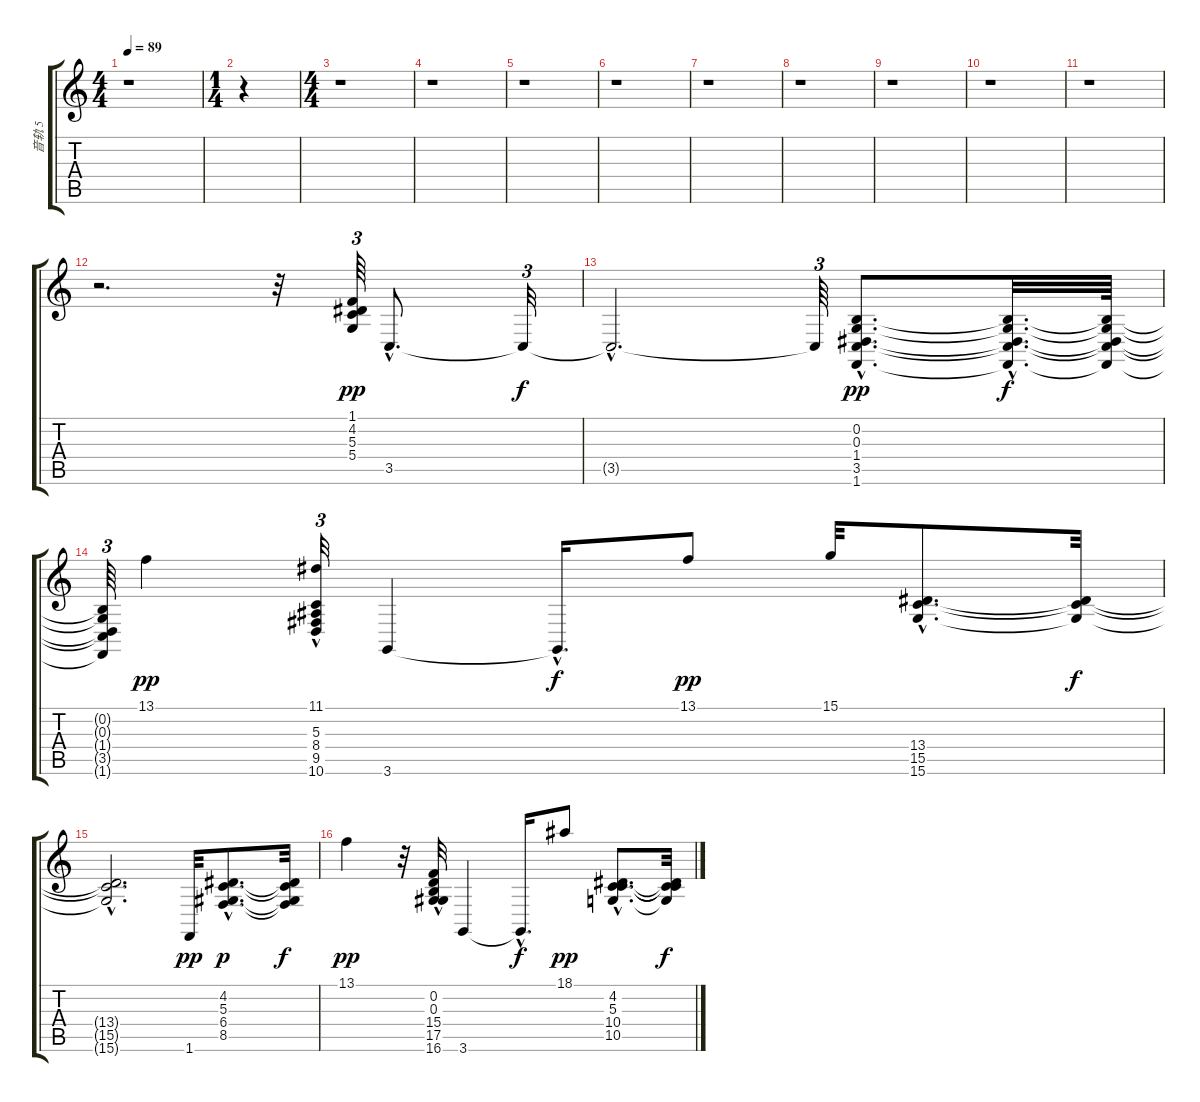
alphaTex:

\track ("音轨 5" "音轨 5") {instrument stringensemble1}
\staff {score tabs}
\tuning (E4 B3 G3 D3 A2 E2) {hide}
\ts (4 4)
\tempo 89
\clef g2
\ks c
r.1{dy pp instrument stringensemble1} |
\ts (1 4)
r.4 |
\ts (4 4)
r.1 |
r.1 |
r.1 |
r.1 |
r.1 |
r.1 |
r.1 |
r.1 |
r.1 |
r.2{d} r.32 (1.1 4.2 5.3 5.4).64{tu (3 2) instrument stringensemble1} 3.5{hac}.8{d} 3.5{t}.32{tu (3 2) dy f} |
3.5{hac t}.2{d} 3.5{t}.64{tu (3 2)} (0.2{hac} 0.3{hac} 1.4{hac} 3.5{hac} 1.6{hac}).8{d dy pp} (0.2{hac t} 0.3{hac t} 1.4{hac t} 3.5{hac t} 1.6{hac t}).32{d dy f} (0.2{t} 0.3{t} 1.4{t} 3.5{t} 1.6{t}).64 |
(0.2{t} 0.3{t} 1.4{t} 3.5{t} 1.6{t}).64{tu (3 2)} 13.1.4{dy pp} (11.1{hac} 5.3 8.4 9.5 10.6).32{tu (3 2)} 3.6.4 3.6{hac t}.16{d dy f} 13.1.8{dy pp} 15.1.32 (13.4{hac} 15.5{hac} 15.6{hac}).8{d} (13.4{t} 15.5{t} 15.6{t}).32{dy f} |
(13.4{hac t} 15.5{hac t} 15.6{hac t}).2{d} 1.6.32{dy pp} (4.2{hac} 5.3{hac} 6.4{hac} 8.5{hac}).8{d dy p} (4.2{t} 5.3{t} 6.4{t} 8.5{t}).32{dy f} |
13.1.4{dy pp} r.32 (0.2 0.3 15.4 17.5 16.6{hac}).32 3.6.4 3.6{hac t}.16{d dy f} 18.1.8{dy pp} (4.2{hac} 5.3{hac} 10.4{hac} 10.5{hac}).8{d} (4.2{t} 5.3{t} 10.4{t} 10.5{t}).32{dy f}
